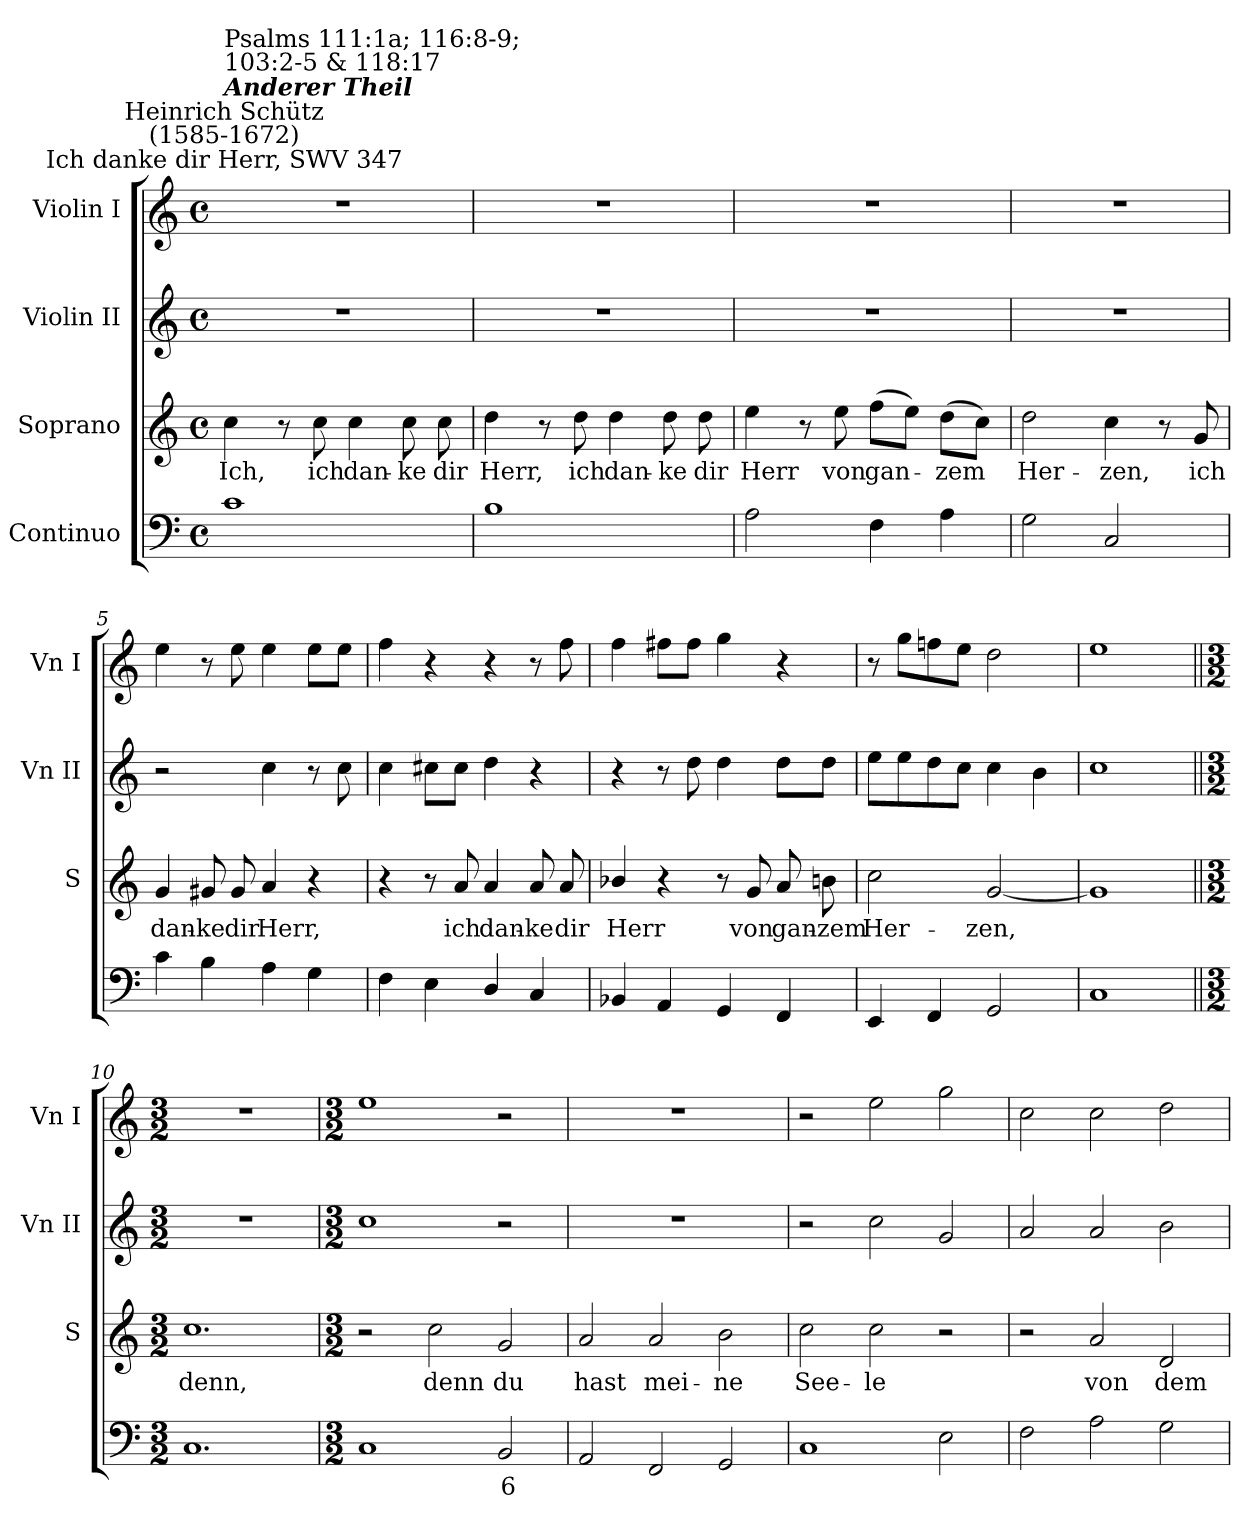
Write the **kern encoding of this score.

**kern	**text	**kern	**text	**kern	**kern
*part4	*part4	*part3	*part3	*part2	*part1
*staff4	*staff4	*staff3	*staff3	*staff2	*staff1
*I"Continuo	*	*I"Soprano	*	*I"Violin II	*I"Violin I
*	*	*I'S	*	*I'Vn II	*I'Vn I
*clefF4	*	*clefG2	*	*clefG2	*clefG2
*k[]	*	*k[]	*	*k[]	*k[]
*C:	*	*C:	*	*C:	*C:
*M4/4	*	*M4/4	*	*M4/4	*M4/4
*met(c)	*	*met(c)	*	*met(c)	*met(c)
=1	=1	=1	=1	=1	=1
!	!	!	!	!	!LO:TX:a:cj:t=Ich danke dir Herr, SWV 347
!	!	!	!	!	!LO:TX:a:cj:t=Heinrich Schütz\n(1585-1672)
!	!	!	!	!	!LO:TX:a:Bi:t=Anderer Theil
!	!	!	!	!	!LO:TX:a:t=Psalms 111&colon;1a; 116&colon;8-9;\n103&colon;2-5 & 118&colon;17
!	!	!	!LO:LY:b	!	!
1c	.	4cc	Ich,	1r	1r
.	.	8r	.	.	.
!	!	!	!LO:LY:b	!	!
.	.	8cc	ich	.	.
!	!	!	!LO:LY:b	!	!
.	.	4cc	dan-	.	.
!	!	!	!LO:LY:b	!	!
.	.	8cc	-ke	.	.
!	!	!	!LO:LY:b	!	!
.	.	8cc	dir	.	.
=2	=2	=2	=2	=2	=2
!	!	!	!LO:LY:b	!	!
1B	.	4dd	Herr,	1r	1r
.	.	8r	.	.	.
!	!	!	!LO:LY:b	!	!
.	.	8dd	ich	.	.
!	!	!	!LO:LY:b	!	!
.	.	4dd	dan-	.	.
!	!	!	!LO:LY:b	!	!
.	.	8dd	-ke	.	.
!	!	!	!LO:LY:b	!	!
.	.	8dd	dir	.	.
=3	=3	=3	=3	=3	=3
!	!	!	!LO:LY:b	!	!
2A	.	4ee	Herr	1r	1r
.	.	8r	.	.	.
!	!	!	!LO:LY:b	!	!
.	.	8ee	von	.	.
!	!	!	!LO:LY:b	!	!
4F	.	(>8ffL	gan-	.	.
.	.	8eeJ)	.	.	.
!	!	!	!LO:LY:b	!	!
4A	.	(>8ddL	zem	.	.
.	.	8ccJ)	.	.	.
=4	=4	=4	=4	=4	=4
!	!	!	!LO:LY:b	!	!
2G	.	2dd	Her-	1r	1r
!	!	!	!LO:LY:b	!	!
2C	.	4cc	-zen,	.	.
.	.	8r	.	.	.
!	!	!	!LO:LY:b	!	!
.	.	8g	ich	.	.
!!LO:LB:g=z
=5	=5	=5	=5	=5	=5
!	!	!	!LO:LY:b	!	!
4c	.	4g	dan-	2r	4ee
!	!	!	!LO:LY:b	!	!
4B	.	8g#X	-ke	.	8r
!	!	!	!LO:LY:b	!	!
.	.	8g#	dir	.	8ee
!	!	!	!LO:LY:b	!	!
4A	.	4a	Herr,	4cc	4ee
4G	.	4r	.	8r	8eeL
.	.	.	.	8cc	8eeJ
=6	=6	=6	=6	=6	=6
4F	.	4r	.	4cc	4ff
4E	.	8r	.	8cc#XL	4r
!	!	!	!LO:LY:b	!	!
.	.	8a	ich	8cc#J	.
!	!	!	!LO:LY:b	!	!
4D/	.	4a	dan-	4dd	4r
!	!	!	!LO:LY:b	!	!
4C	.	8a	-ke	4r	8r
!	!	!	!LO:LY:b	!	!
.	.	8a	dir	.	8ff
=7	=7	=7	=7	=7	=7
!	!	!	!LO:LY:b	!	!
4BB-X	.	4b-X/	Herr	4r	4ff
4AA	.	4r	.	8r	8ff#XL
.	.	.	.	8dd	8ff#J
4GG	.	8r	.	4dd	4gg
!	!	!	!LO:LY:b	!	!
.	.	8g	von	.	.
!	!	!	!LO:LY:b	!	!
4FF	.	8a	gan-	8ddL	4r
!	!	!	!LO:LY:b	!	!
.	.	8bn	-zem	8ddJ	.
=8	=8	=8	=8	=8	=8
!	!	!	!LO:LY:b	!	!
4EE	.	2cc	Her-	8eeL	8r
.	.	.	.	8ee	8ggL
4FF	.	.	.	8dd	8ffn
.	.	.	.	8ccJ	8eeJ
!	!	!	!LO:LY:b	!	!
2GG	.	[2g	-zen,	4cc	2dd
.	.	.	.	4b	.
=9	=9	=9	=9	=9	=9
1C	.	1g]	.	1cc	1ee
=10||	=10||	=10||	=10||	=10||	=10||
*M3/2	*	*M3/2	*	*M3/2	*M3/2
!	!	!	!LO:LY:b	!LO:N:vis=1	!LO:N:vis=1
1.C	.	1.cc	denn,	1.r	1.r
!!LO:LB:g=z
=11	=11	=11	=11	=11	=11
*M3/2	*	*M3/2	*	*M3/2	*M3/2
1C	.	2r	.	1cc	1ee
!	!	!	!LO:LY:b	!	!
.	.	2cc	denn	.	.
!	!LO:LY:b	!	!LO:LY:b	!	!
2BB	6	2g	du	2r	2r
=12	=12	=12	=12	=12	=12
!	!	!	!LO:LY:b	!LO:N:vis=1	!LO:N:vis=1
2AA	.	2a	hast	1.r	1.r
!	!	!	!LO:LY:b	!	!
2FF	.	2a	mei-	.	.
!	!	!	!LO:LY:b	!	!
2GG	.	2b	-ne	.	.
=13	=13	=13	=13	=13	=13
!	!	!	!LO:LY:b	!	!
1C	.	2cc	See-	2r	2r
!	!	!	!LO:LY:b	!	!
.	.	2cc	-le	2cc	2ee
2E	.	2r	.	2g	2gg
=14	=14	=14	=14	=14	=14
2F	.	2r	.	2a	2cc
!	!	!	!LO:LY:b	!	!
2A	.	2a	von	2a	2cc
!	!	!	!LO:LY:b	!	!
2G	.	2d	dem	2b	2dd
=	=	=	=	=	=
*-	*-	*-	*-	*-	*-
